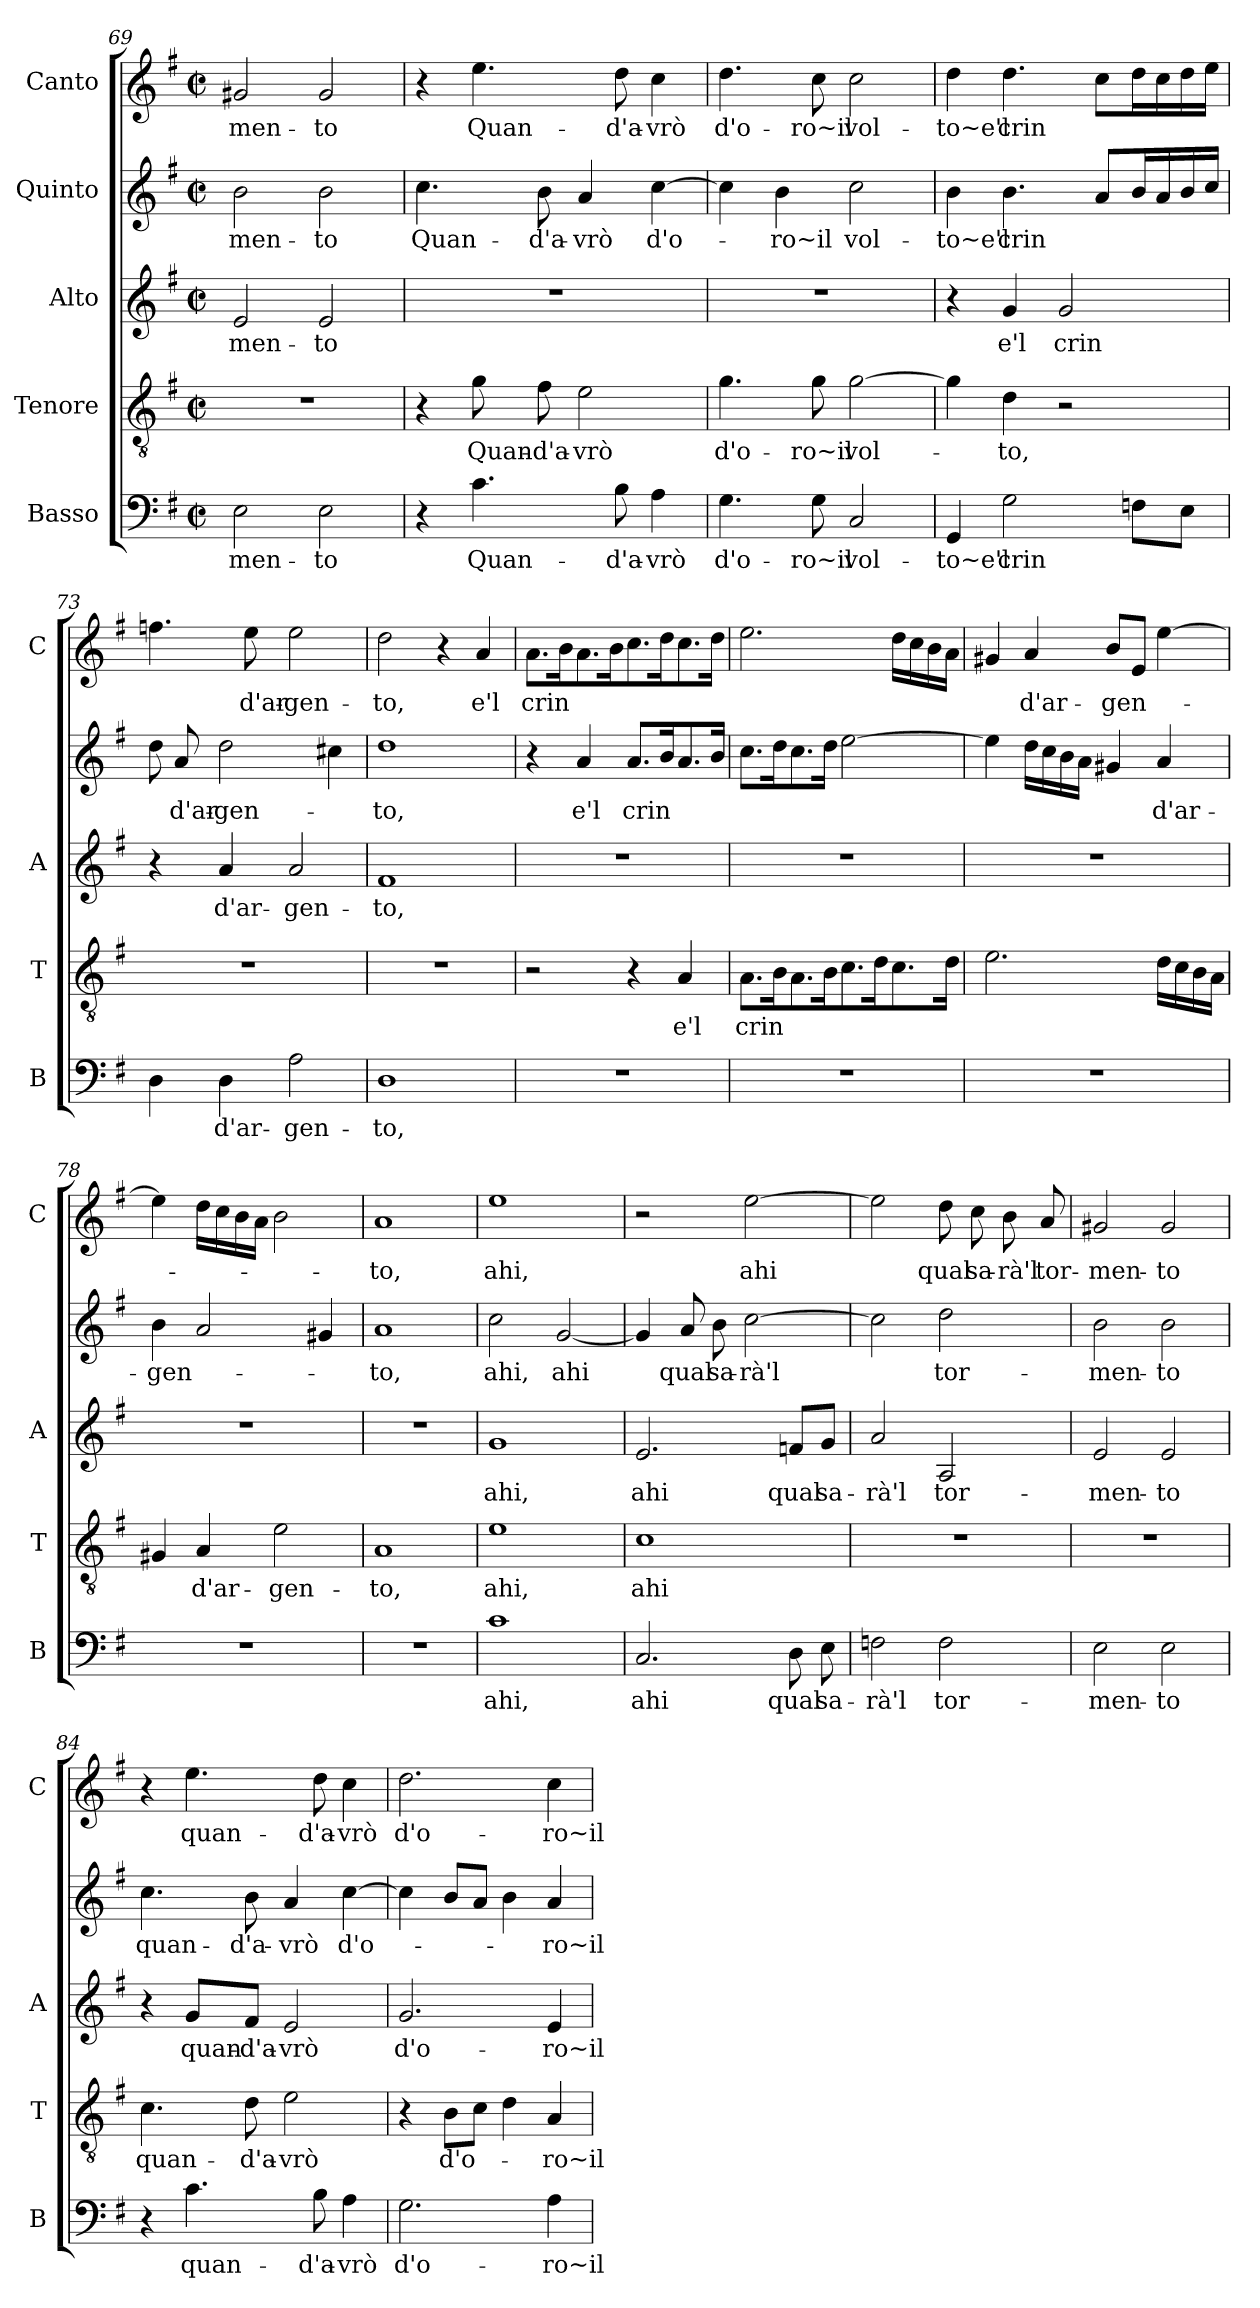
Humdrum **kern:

**kern	**text	**kern	**text	**kern	**text	**kern	**text	**kern	**text
*part5	*part5	*part4	*part4	*part3	*part3	*part2	*part2	*part1	*part1
*staff5	*staff5	*staff4	*staff4	*staff3	*staff3	*staff2	*staff2	*staff1	*staff1
*I"Basso	*	*I"Tenore	*	*I"Alto	*	*I"Quinto	*	*I"Canto	*
*I'B	*	*I'T	*	*I'A	*	*	*	*I'C	*
*clefF4	*	*clefGv2	*	*clefG2	*	*clefG2	*	*clefG2	*
*k[f#]	*	*k[f#]	*	*k[f#]	*	*k[f#]	*	*k[f#]	*
*G:	*	*G:	*	*G:	*	*G:	*	*G:	*
*M2/2	*	*M2/2	*	*M2/2	*	*M2/2	*	*M2/2	*
*met(c|)	*	*met(c|)	*	*met(c|)	*	*met(c|)	*	*met(c|)	*
=69	=69	=69	=69	=69	=69	=69	=69	=69	=69
2E\	-men-	1r	.	2e/	-men-	2b\	-men-	2g#X/	-men-
2E\	-to	.	.	2e/	-to	2b\	-to	2g#/	-to
=70	=70	=70	=70	=70	=70	=70	=70	=70	=70
4r	.	4r	.	1r	.	4.cc\	Quan-	4r	.
4.c\	Quan-	8g\	Quan-	.	.	.	.	4.ee\	Quan-
.	.	8f#\	-d'a-	.	.	8b\	-d'a-	.	.
.	.	2e\	-vrò	.	.	4a/	-vrò	.	.
8B\	-d'a-	.	.	.	.	.	.	8dd\	-d'a-
4A\	-vrò	.	.	.	.	[4cc\	d'o-	4cc\	-vrò
=71	=71	=71	=71	=71	=71	=71	=71	=71	=71
4.G\	d'o-	4.g\	d'o-	1r	.	4cc\]	.	4.dd\	d'o-
.	.	.	.	.	.	4b\	-ro~il	.	.
8G\	-ro~il	8g\	-ro~il	.	.	.	.	8cc\	-ro~il
2C/	vol-	[2g\	vol-	.	.	2cc\	vol-	2cc\	vol-
=72	=72	=72	=72	=72	=72	=72	=72	=72	=72
4GG/	-to~e'l	4g\]	.	4r	.	4b\	-to~e'l	4dd\	-to~e'l
2G\	crin	4d\	-to,	4g/	e'l	4.b\	crin	4.dd\	crin
.	.	2r	.	2g/	crin	.	.	.	.
.	.	.	.	.	.	8a/L	.	8cc\L	.
8Fn\L	.	.	.	.	.	16b/L	.	16dd\L	.
.	.	.	.	.	.	16a/	.	16cc\	.
8E\J	.	.	.	.	.	16b/	.	16dd\	.
.	.	.	.	.	.	16cc/JJ	.	16ee\JJ	.
=73	=73	=73	=73	=73	=73	=73	=73	=73	=73
4D\	.	1r	.	4r	.	8dd\	.	4.ffn\	.
.	.	.	.	.	.	8a/	d'ar-	.	.
4D\	d'ar-	.	.	4a/	d'ar-	2dd\	-gen-	.	.
.	.	.	.	.	.	.	.	8ee\	d'ar-
2A\	-gen-	.	.	2a/	-gen-	.	.	2ee\	-gen-
.	.	.	.	.	.	4cc#X\	.	.	.
!!LO:LB:g=z
=74	=74	=74	=74	=74	=74	=74	=74	=74	=74
1D	-to,	1r	.	1f#	-to,	1dd	-to,	2dd\	-to,
.	.	.	.	.	.	.	.	4r	.
.	.	.	.	.	.	.	.	4a/	e'l
=75	=75	=75	=75	=75	=75	=75	=75	=75	=75
1r	.	2r	.	1r	.	4r	.	8.a\L	crin
.	.	.	.	.	.	.	.	16b\k	.
.	.	.	.	.	.	4a/	e'l	8.a\	.
.	.	.	.	.	.	.	.	16b\k	.
.	.	4r	.	.	.	8.a/L	crin	8.cc\	.
.	.	.	.	.	.	16b/k	.	16dd\k	.
.	.	4A/	e'l	.	.	8.a/	.	8.cc\	.
.	.	.	.	.	.	16b/Jk	.	16dd\Jk	.
=76	=76	=76	=76	=76	=76	=76	=76	=76	=76
1r	.	8.A\L	crin	1r	.	8.cc\L	.	2.ee\	.
.	.	16B\k	.	.	.	16dd\k	.	.	.
.	.	8.A\	.	.	.	8.cc\	.	.	.
.	.	16B\k	.	.	.	16dd\Jk	.	.	.
.	.	8.c\	.	.	.	[2ee\	.	.	.
.	.	16d\k	.	.	.	.	.	.	.
.	.	8.c\	.	.	.	.	.	16dd\LL	.
.	.	.	.	.	.	.	.	16cc\	.
.	.	.	.	.	.	.	.	16b\	.
.	.	16d\Jk	.	.	.	.	.	16a\JJ	.
=77	=77	=77	=77	=77	=77	=77	=77	=77	=77
1r	.	2.e\	.	1r	.	4ee\]	.	4g#X/	.
.	.	.	.	.	.	16dd\LL	.	4a/	d'ar-
.	.	.	.	.	.	16cc\	.	.	.
.	.	.	.	.	.	16b\	.	.	.
.	.	.	.	.	.	16a\JJ	.	.	.
.	.	.	.	.	.	4g#X/	.	8b/L	-gen-
.	.	.	.	.	.	.	.	8e/J	.
.	.	16d\LL	.	.	.	4a/	d'ar-	[4ee\	.
.	.	16c\	.	.	.	.	.	.	.
.	.	16B\	.	.	.	.	.	.	.
.	.	16A\JJ	.	.	.	.	.	.	.
=78	=78	=78	=78	=78	=78	=78	=78	=78	=78
1r	.	4G#X/	.	1r	.	4b\	-gen-	4ee\]	.
.	.	4A/	d'ar-	.	.	2a/	.	16dd\LL	.
.	.	.	.	.	.	.	.	16cc\	.
.	.	.	.	.	.	.	.	16b\	.
.	.	.	.	.	.	.	.	16a\JJ	.
.	.	2e\	-gen-	.	.	.	.	2b\	.
.	.	.	.	.	.	4g#X/	.	.	.
=79	=79	=79	=79	=79	=79	=79	=79	=79	=79
1r	.	1A	-to,	1r	.	1a	-to,	1a	-to,
!!LO:PB:g=z
=80	=80	=80	=80	=80	=80	=80	=80	=80	=80
1c	ahi,	1e	ahi,	1g	ahi,	2cc\	ahi,	1ee	ahi,
.	.	.	.	.	.	[2g/	ahi	.	.
=81	=81	=81	=81	=81	=81	=81	=81	=81	=81
2.C/	ahi	1c	ahi	2.e/	ahi	4g/]	.	2r	.
.	.	.	.	.	.	8a/	qual	.	.
.	.	.	.	.	.	8b\	sa-	.	.
.	.	.	.	.	.	[2cc\	-rà'l	[2ee\	ahi
8D\	qual	.	.	8fn/L	qual	.	.	.	.
8E\	sa-	.	.	8g/J	sa-	.	.	.	.
=82	=82	=82	=82	=82	=82	=82	=82	=82	=82
2Fn\	-rà'l	1r	.	2a/	-rà'l	2cc\]	.	2ee\]	.
2F\	tor-	.	.	2A/	tor-	2dd\	tor-	8dd\	qual
.	.	.	.	.	.	.	.	8cc\	sa-
.	.	.	.	.	.	.	.	8b\	-rà'l
.	.	.	.	.	.	.	.	8a/	tor-
=83	=83	=83	=83	=83	=83	=83	=83	=83	=83
2E\	-men-	1r	.	2e/	-men-	2b\	-men-	2g#X/	-men-
2E\	-to	.	.	2e/	-to	2b\	-to	2g#/	-to
=84	=84	=84	=84	=84	=84	=84	=84	=84	=84
4r	.	4.c\	quan-	4r	.	4.cc\	quan-	4r	.
4.c\	quan-	.	.	8g/L	quan-	.	.	4.ee\	quan-
.	.	8d\	-d'a-	8f#/J	-d'a-	8b\	-d'a-	.	.
.	.	2e\	-vrò	2e/	-vrò	4a/	-vrò	.	.
8B\	-d'a-	.	.	.	.	.	.	8dd\	-d'a-
4A\	-vrò	.	.	.	.	[4cc\	d'o-	4cc\	-vrò
=85	=85	=85	=85	=85	=85	=85	=85	=85	=85
2.G\	d'o-	4r	.	2.g/	d'o-	4cc\]	.	2.dd\	d'o-
.	.	8B\L	d'o-	.	.	8b/L	.	.	.
.	.	8c\J	.	.	.	8a/J	.	.	.
.	.	4d\	.	.	.	4b\	.	.	.
4A\	-ro~il	4A/	-ro~il	4e/	-ro~il	4a/	-ro~il	4cc\	-ro~il
=	=	=	=	=	=	=	=	=	=
*-	*-	*-	*-	*-	*-	*-	*-	*-	*-
